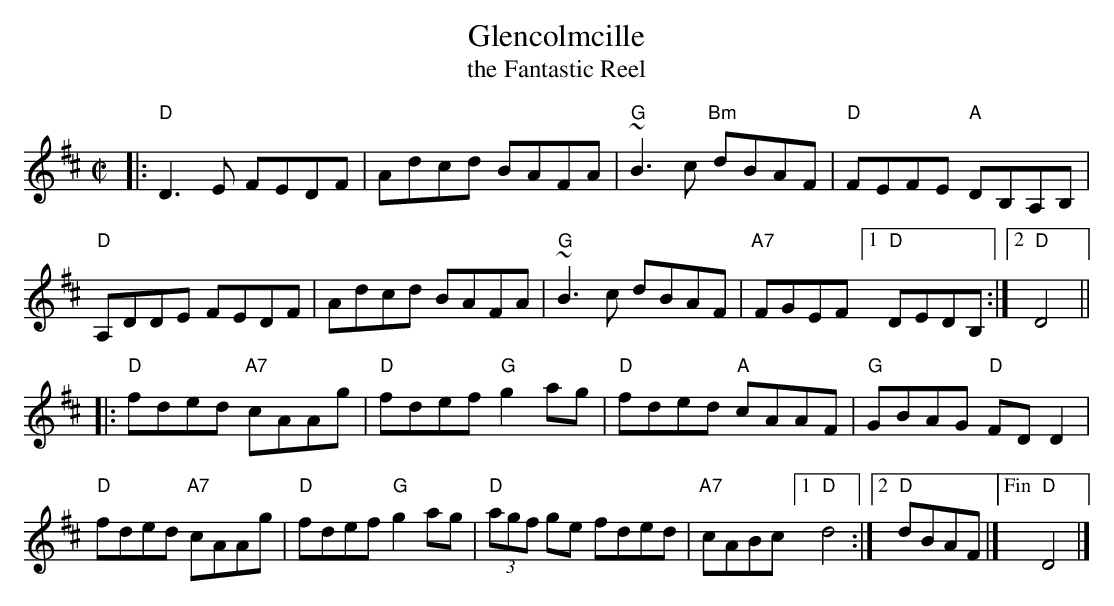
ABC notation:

X:1
T: Glencolmcille
T: the Fantastic Reel
M: C|
L: 1/8
K: D
|:\
"D"D3E FEDF | Adcd BAFA | "G"~B3c "Bm"dBAF | "D"FEFE "A"DB,A,B, |
"D"A,DDE FEDF | Adcd BAFA | "G"~B3c dBAF | "A7"FGEF [1 "D"DEDB, :|2 "D"D4 ||
|:\
"D"fded "A7"cAAg | "D"fdef "G"g2ag | "D"fded "A"cAAF | "G"GBAG "D"FDD2 |
"D"fded "A7"cAAg | "D"fdef "G"g2ag | "D"(3agf ge fded | "A7"cABc [1 "D"d4 :|2 "D"dBAF |]\
["Fin" "D"D4 |]
